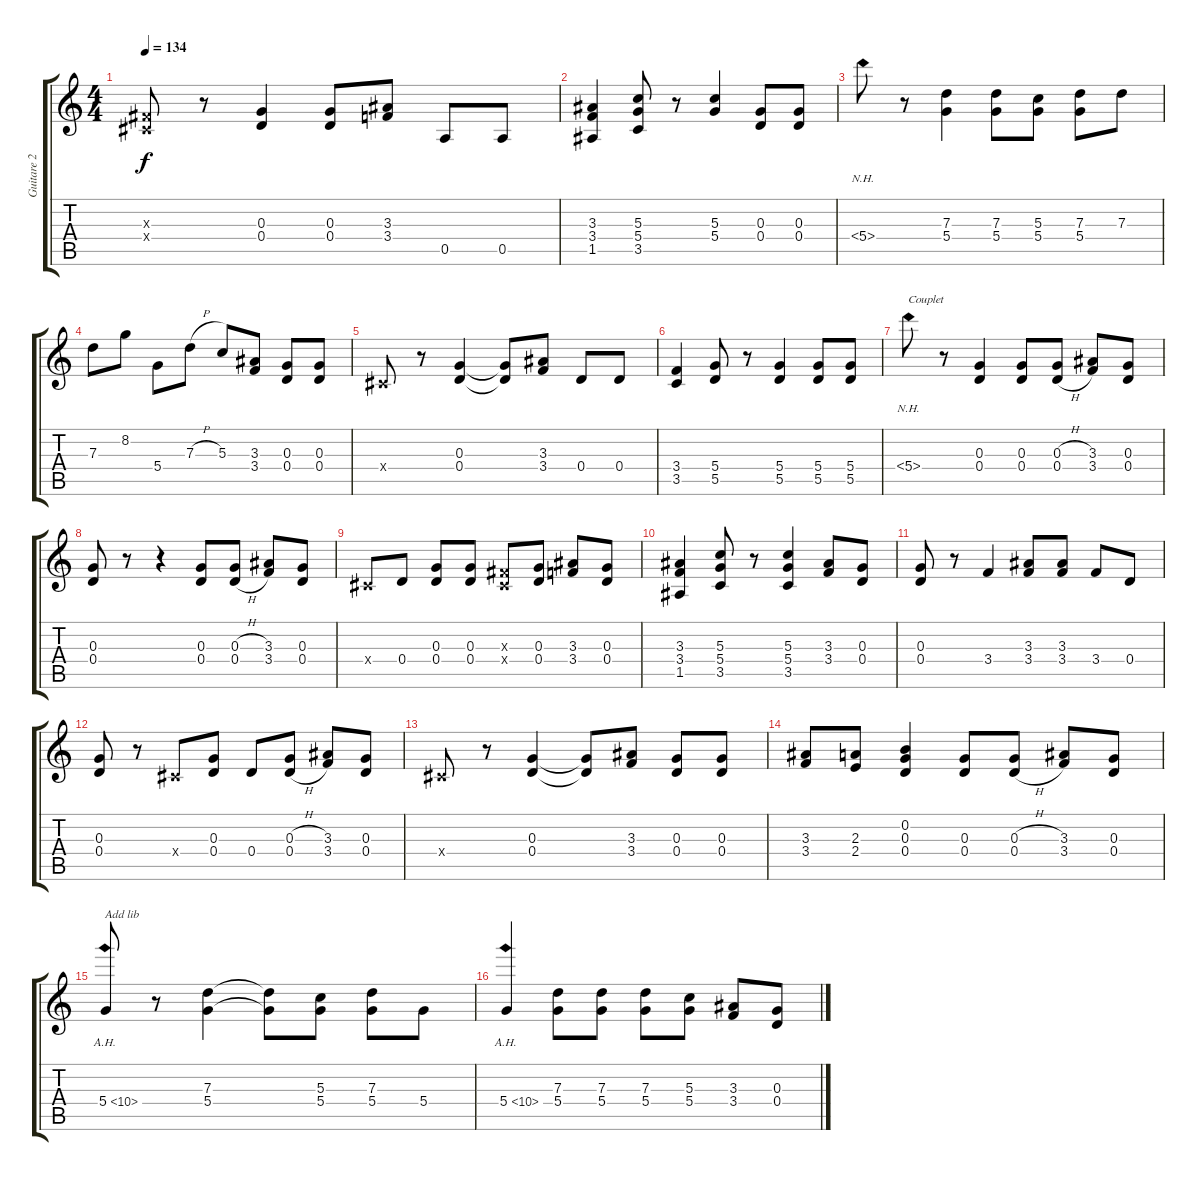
\track ("Guitare 2" "Guitare 2") {instrument distortionguitar}
\staff {score tabs}
\tuning (E4 B3 G3 D3 A2 E2) {hide}
\ts (4 4)
\tempo 134
\clef g2
\ks c
(-1.3{x} -1.4{x}).8{dy f} r.8 (0.3 0.4).4 (0.3 0.4).8 (3.3 3.4).8 0.5.8 0.5.8 |
(3.3 3.4 1.5).4 (5.3 5.4 3.5).8 r.8 (5.3 5.4).4 (0.3 0.4).8 (0.3 0.4).8 |
5.4{nh}.8 r.8 (7.3 5.4).4 (7.3 5.4).8 (5.3 5.4).8 (7.3 5.4).8 7.3.8 |
7.3.8 8.2.8 5.4.8 7.3{h}.8 5.3.8 (3.3 3.4).8 (0.3 0.4).8 (0.3 0.4).8 |
-1.4{x}.8 r.8 (0.3 0.4).4 (0.3{t} 0.4{t}).8 (3.3 3.4).8 0.4.8 0.4.8 |
(3.4 3.5).4 (5.4 5.5).8 r.8 (5.4 5.5).4 (5.4 5.5).8 (5.4 5.5).8 |
5.4{nh}.8{txt "Couplet "} r.8 (0.3 0.4).4 (0.3 0.4).8 (0.3{h} 0.4{h}).8 (3.3 3.4).8 (0.3 0.4).8 |
(0.3 0.4).8 r.8 r.4 (0.3 0.4).8 (0.3{h} 0.4{h}).8 (3.3 3.4).8 (0.3 0.4).8 |
-1.4{x}.8 0.4.8 (0.3 0.4).8 (0.3 0.4).8 (-1.3{x} -1.4{x}).8 (0.3 0.4).8 (3.3 3.4).8 (0.3 0.4).8 |
(3.3 3.4 1.5).4 (5.3 5.4 3.5).8 r.8 (5.3 5.4 3.5).4 (3.3 3.4).8 (0.3 0.4).8 |
(0.3 0.4).8 r.8 3.4.4 (3.3 3.4).8 (3.3 3.4).8 3.4.8 0.4.8 |
(0.3 0.4).8 r.8 -1.4{x}.8 (0.3 0.4).8 0.4.8 (0.3{h} 0.4{h}).8 (3.3 3.4).8 (0.3 0.4).8 |
-1.4{x}.8 r.8 (0.3 0.4).4 (0.3{t} 0.4{t}).8 (3.3 3.4).8 (0.3 0.4).8 (0.3 0.4).8 |
(3.3 3.4).8 (2.3 2.4).8 (0.2 0.3 0.4).4 (0.3 0.4).8 (0.3{h} 0.4{h}).8 (3.3 3.4).8 (0.3 0.4).8 |
5.4{ah 5}.8{txt "Add lib"} r.8 (7.3 5.4).4 (7.3{t} 5.4{t}).8 (5.3 5.4).8 (7.3 5.4).8 5.4.8 |
5.4{ah 5}.4 (7.3 5.4).8 (7.3 5.4).8 (7.3 5.4).8 (5.3 5.4).8 (3.3 3.4).8 (0.3 0.4).8
